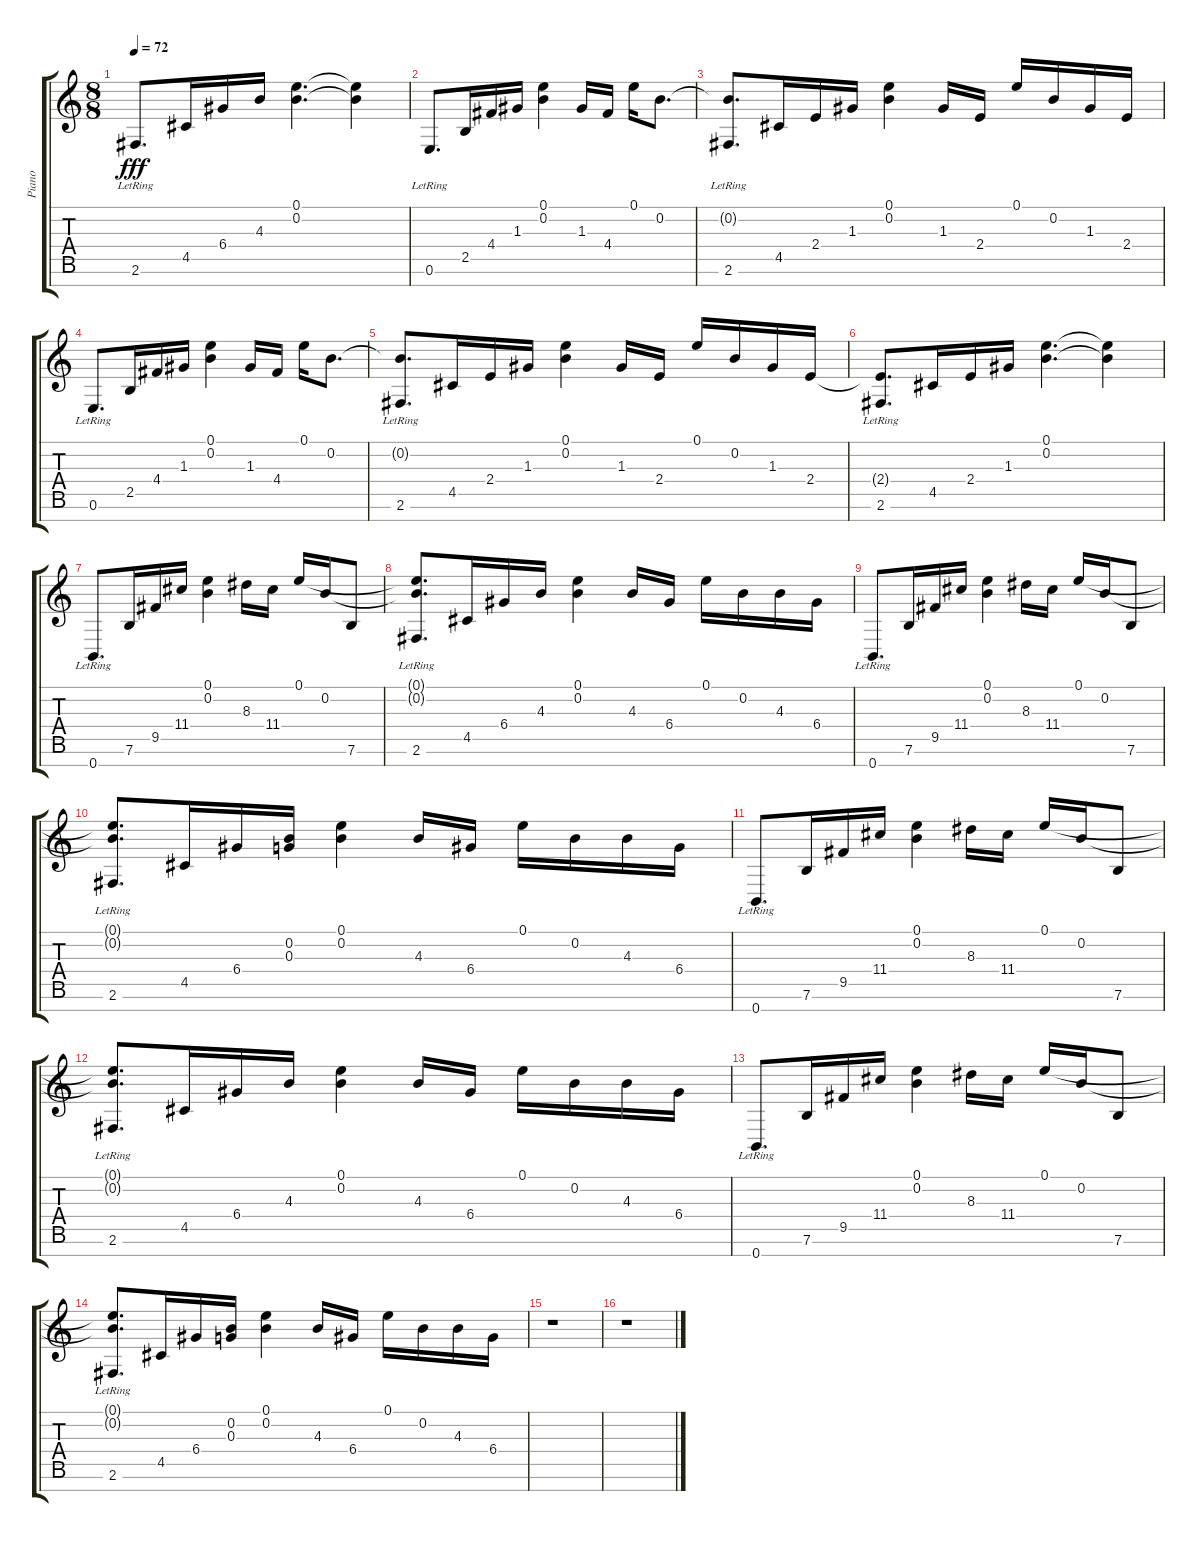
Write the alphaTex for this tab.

\track ("Piano" "Piano") {instrument acousticgrandpiano}
\staff {score tabs}
\tuning (E5 B4 G4 D4 A3 E3 B2) {hide}
\ts (8 8)
\tempo 72
\clef g2
\ks c
2.6{lr}.8{d dy fff} 4.5.16 6.4.16 4.3.16 (0.1 0.2).4{d} (0.1{t} 0.2{t}).4 |
0.6{lr}.8{d} 2.5.16 4.4.16 1.3.16 (0.1 0.2).4 1.3.16 4.4.16 0.1.16 0.2.8{d} |
(0.2{t} 2.6{lr}).8{d} 4.5.16 2.4.16 1.3.16 (0.1 0.2).4 1.3.16 2.4.16 0.1.16 0.2.16 1.3.16 2.4.16 |
0.6{lr}.8{d} 2.5.16 4.4.16 1.3.16 (0.1 0.2).4 1.3.16 4.4.16 0.1.16 0.2.8{d} |
(0.2{t} 2.6{lr}).8{d} 4.5.16 2.4.16 1.3.16 (0.1 0.2).4 1.3.16 2.4.16 0.1.16 0.2.16 1.3.16 2.4.16 |
(2.4{t} 2.6{lr}).8{d} 4.5.16 2.4.16 1.3.16 (0.1 0.2).4{d} (0.1{t} 0.2{t}).4 |
0.7{lr}.8{d} 7.6.16 9.5.16 11.4.16 (0.1 0.2).4 8.3.16 11.4.16 0.1.16 0.2.16 7.6.8 |
(0.1{t} 0.2{t} 2.6{lr}).8{d} 4.5.16 6.4.16 4.3.16 (0.1 0.2).4 4.3.16 6.4.16 0.1.16 0.2.16 4.3.16 6.4.16 |
0.7{lr}.8{d} 7.6.16 9.5.16 11.4.16 (0.1 0.2).4 8.3.16 11.4.16 0.1.16 0.2.16 7.6.8 |
(0.1{t} 0.2{t} 2.6{lr}).8{d} 4.5.16 6.4.16 (0.2 0.3).16 (0.1 0.2).4 4.3.16 6.4.16 0.1.16 0.2.16 4.3.16 6.4.16 |
0.7{lr}.8{d} 7.6.16 9.5.16 11.4.16 (0.1 0.2).4 8.3.16 11.4.16 0.1.16 0.2.16 7.6.8 |
(0.1{t} 0.2{t} 2.6{lr}).8{d} 4.5.16 6.4.16 4.3.16 (0.1 0.2).4 4.3.16 6.4.16 0.1.16 0.2.16 4.3.16 6.4.16 |
0.7{lr}.8{d} 7.6.16 9.5.16 11.4.16 (0.1 0.2).4 8.3.16 11.4.16 0.1.16 0.2.16 7.6.8 |
(0.1{t} 0.2{t} 2.6{lr}).8{d} 4.5.16 6.4.16 (0.2 0.3).16 (0.1 0.2).4 4.3.16 6.4.16 0.1.16 0.2.16 4.3.16 6.4.16 |
r.1 |
r.1
